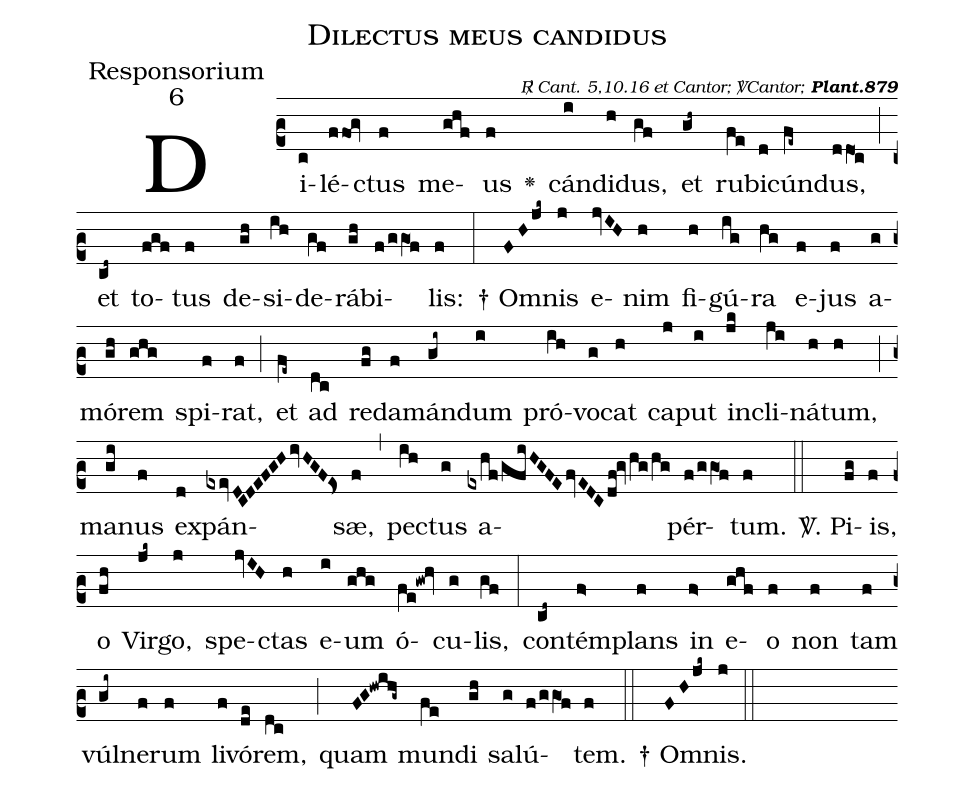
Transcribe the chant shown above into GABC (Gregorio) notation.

name:Dilectus meus candidus;
office-part:Responsorium;
mode:6;
commentary:{\itshape\mdseries\scriptsize \Rbar\  Cant. 5,10.16 et Cantor; \Vbar  Cantor;} {\bfseries\scriptsize Plant.879};
%%
(c2)Di(c)lé(ffog)ctus(f) me(ghf)us(f) <v>\greheightstar</v>() cán(i)di(h)dus,(gf) et(gh~) ru(fe)bi(d)cún(fe~)dus,(ddO1c) (;) et(cd~) to(fgf)tus(f) de(gh)si(ih)de(gf)rá(gh)bi(f/ggO1f)lis:(f) (:) † Om(FHjk~)nis(j) e(jvIH)nim(h) fi(h)gú(ig)ra(hg) e(f)jus(f) a(g)mó(gh)rem(ghg) spi(f)rat,(f) (;) et(fe~) ad(dc) re(fg)da(f)mán(gi~)dum(i) pró(ih)vo(g)cat(h) ca(j)put(i) in(jk)cli(ji)ná(h)tum,(h) (;) ma(gi)nus(f) ex(d)pán(exevDCDEFGHivHGF!es<)sæ,(f) (,) pe(ih)ctus(g) a(exhf/gfiHGFEfvEDC/df!gv/hg/hg)pér(f/ggO1f)tum.(f) (::)
<sp>V/</sp>. Pi(fg)is,(f) o(fh) Vir(jk~)go,(j) spe(jvIH)ctas(h) e(i)um(ghg) ó(fe!gw!hv)cu(g)lis,(gf) (:) con(cd~)tém(f>)plans(f) in(f>) e(ghf)o(f) non(f) tam(f) vúl(gi~)ne(f)rum(f) li(f)vó(de)rem,(dc) (;) quam(FG!hwihg~) mun(fe)di(gh) sa(g)lú(f/ggO1f)tem.(f) (::) † Om(FHjk~)nis.(j) (::)
